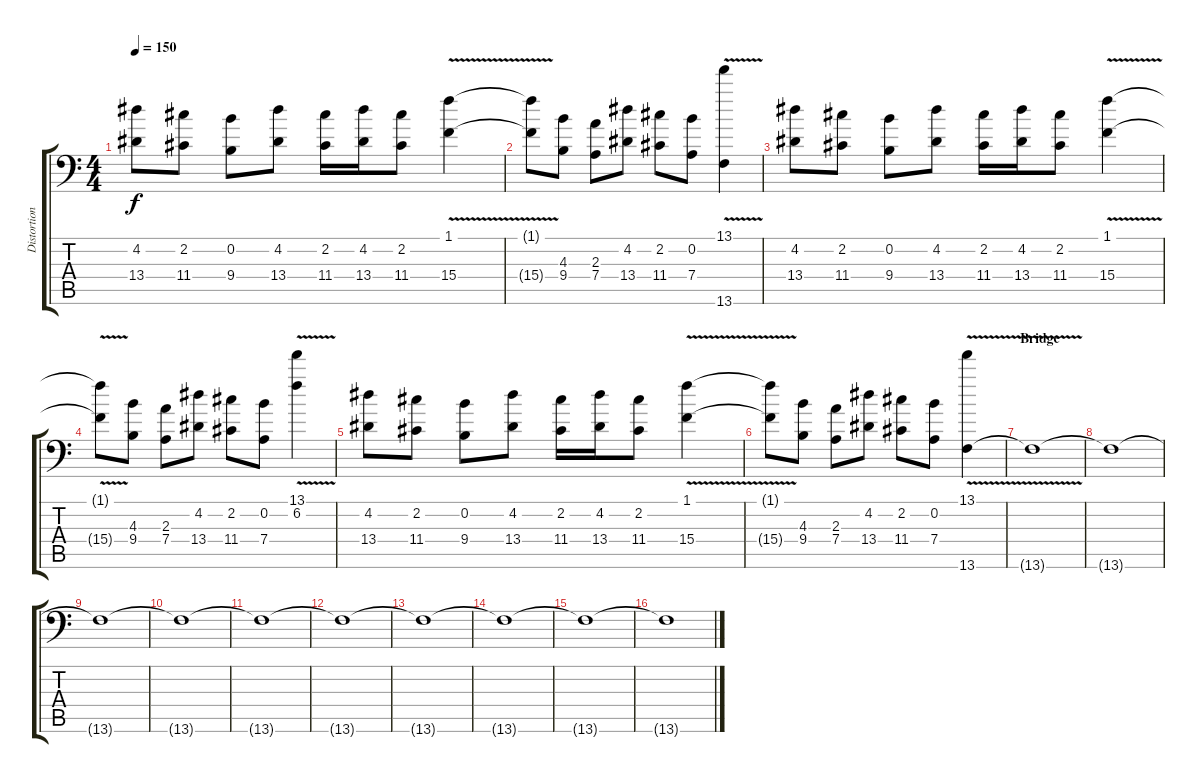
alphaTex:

\track ("Distortion" "Distortion") {instrument distortionguitar}
\staff {score tabs}
\tuning (E4 B3 G3 D2 A1 E1) {hide}
\ts (4 4)
\tempo 150
\clef f4
\ks c
(4.2 13.4).8{dy f} (2.2 11.4).8 (0.2 9.4).8 (4.2 13.4).8 (2.2 11.4).16 (4.2 13.4).16 (2.2 11.4).8 (1.1{v} 15.4).4 |
(1.1{t} 15.4{t}).8 (4.3 9.4).8 (2.3 7.4).8 (4.2 13.4).8 (2.2 11.4).8 (0.2 7.4).8 (13.1{v} 13.6{v}).4 |
(4.2 13.4).8 (2.2 11.4).8 (0.2 9.4).8 (4.2 13.4).8 (2.2 11.4).16 (4.2 13.4).16 (2.2 11.4).8 (1.1{v} 15.4).4 |
(1.1{t} 15.4{t}).8 (4.3 9.4).8 (2.3 7.4).8 (4.2 13.4).8 (2.2 11.4).8 (0.2 7.4).8 (13.1{v} 6.2{v}).4 |
(4.2 13.4).8 (2.2 11.4).8 (0.2 9.4).8 (4.2 13.4).8 (2.2 11.4).16 (4.2 13.4).16 (2.2 11.4).8 (1.1{v} 15.4).4 |
(1.1{t} 15.4{t}).8 (4.3 9.4).8 (2.3 7.4).8 (4.2 13.4).8 (2.2 11.4).8 (0.2 7.4).8 (13.1{v} 13.6{v}).4 |
\section ("" "Bridge")
13.6{t}.1 |
13.6{t}.1 |
13.6{t}.1 |
13.6{t}.1 |
13.6{t}.1 |
13.6{t}.1 |
13.6{t}.1 |
13.6{t}.1 |
13.6{t}.1 |
13.6{t}.1
